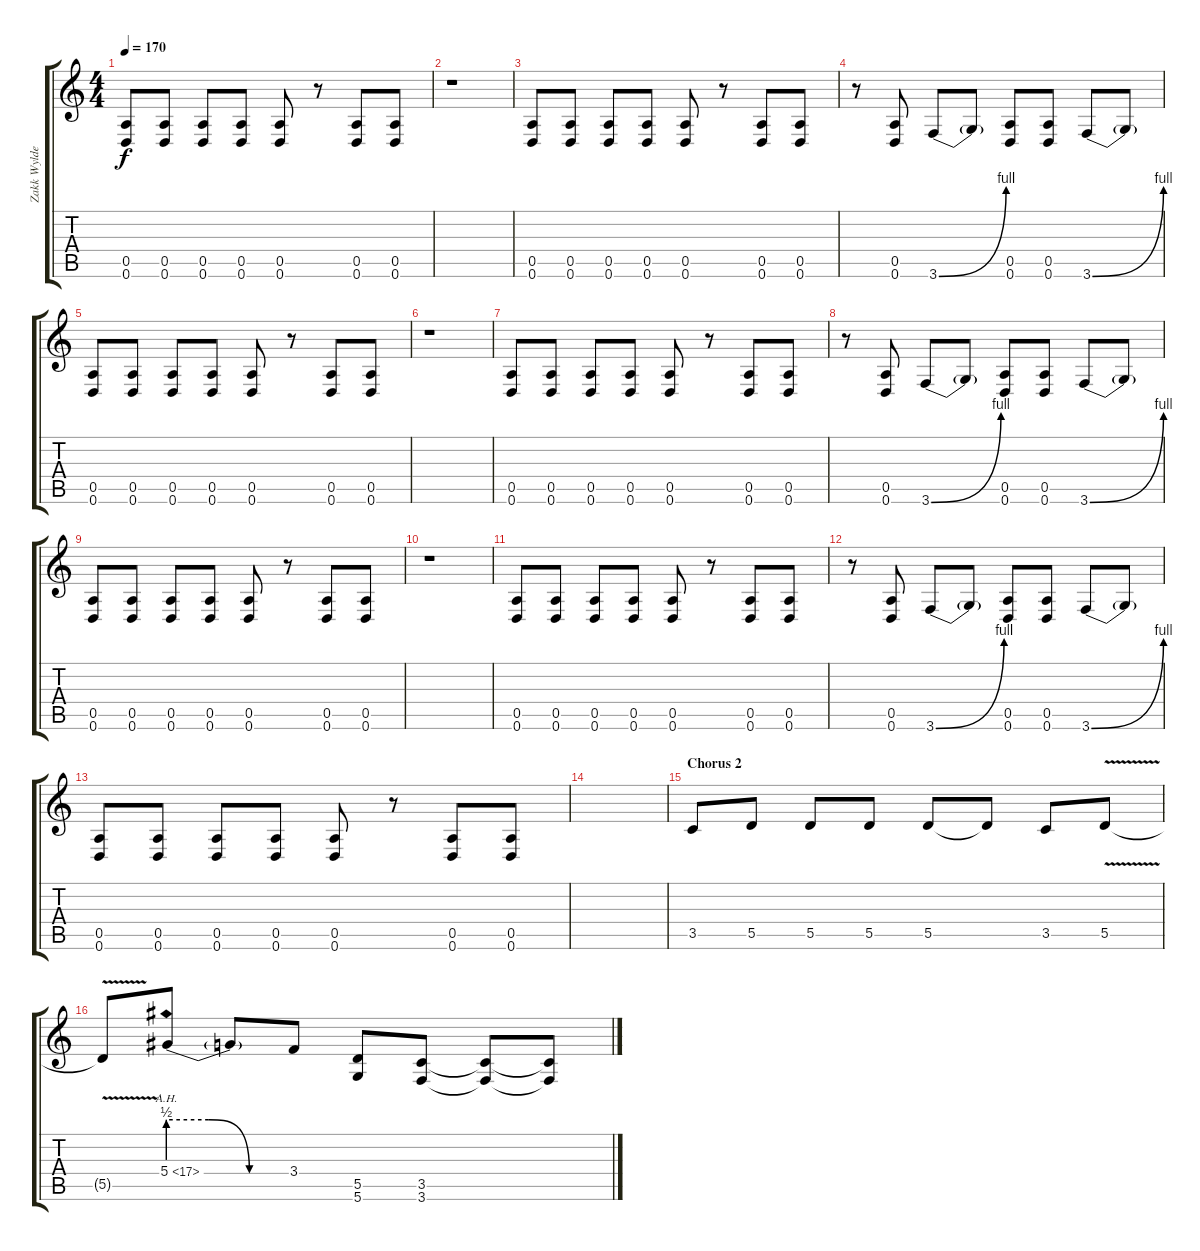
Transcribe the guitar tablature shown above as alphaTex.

\track ("Zakk Wylde (Rhythm Guitar)" "Zakk Wylde") {instrument overdrivenguitar}
\staff {score tabs}
\tuning (E4 B3 G3 D3 A2 D2) {hide}
\ts (4 4)
\tempo 170
\clef g2
\ks c
(0.5 0.6).8{dy f} (0.5 0.6).8 (0.5 0.6).8 (0.5 0.6).8 (0.5 0.6).8 r.8 (0.5 0.6).8 (0.5 0.6).8 |
r.1 |
(0.5 0.6).8 (0.5 0.6).8 (0.5 0.6).8 (0.5 0.6).8 (0.5 0.6).8 r.8 (0.5 0.6).8 (0.5 0.6).8 |
r.8 (0.5 0.6).8 3.6{be (bend 0 0 60 4)}.8 3.6{t}.8 (0.5 0.6).8 (0.5 0.6).8 3.6{be (bend 0 0 60 4)}.8 3.6{t}.8 |
(0.5 0.6).8 (0.5 0.6).8 (0.5 0.6).8 (0.5 0.6).8 (0.5 0.6).8 r.8 (0.5 0.6).8 (0.5 0.6).8 |
r.1 |
(0.5 0.6).8 (0.5 0.6).8 (0.5 0.6).8 (0.5 0.6).8 (0.5 0.6).8 r.8 (0.5 0.6).8 (0.5 0.6).8 |
r.8 (0.5 0.6).8 3.6{be (bend 0 0 60 4)}.8 3.6{t}.8 (0.5 0.6).8 (0.5 0.6).8 3.6{be (bend 0 0 60 4)}.8 3.6{t}.8 |
(0.5 0.6).8 (0.5 0.6).8 (0.5 0.6).8 (0.5 0.6).8 (0.5 0.6).8 r.8 (0.5 0.6).8 (0.5 0.6).8 |
r.1 |
(0.5 0.6).8 (0.5 0.6).8 (0.5 0.6).8 (0.5 0.6).8 (0.5 0.6).8 r.8 (0.5 0.6).8 (0.5 0.6).8 |
r.8 (0.5 0.6).8 3.6{be (bend 0 0 60 4)}.8 3.6{t}.8 (0.5 0.6).8 (0.5 0.6).8 3.6{be (bend 0 0 60 4)}.8 3.6{t}.8 |
(0.5 0.6).8 (0.5 0.6).8 (0.5 0.6).8 (0.5 0.6).8 (0.5 0.6).8 r.8 (0.5 0.6).8 (0.5 0.6).8 |
|
\section ("" "Chorus 2")
3.5.8 5.5.8 5.5.8 5.5.8 5.5.8 5.5{t}.8 3.5.8 5.5{v}.8 |
5.5{t}.8 5.4{be (custom 0 2 20 2 40 0 60 0) ah 12}.8 5.4{t}.8 3.4.8 (5.5 5.6).8 (3.5 3.6).8 (3.5{t} 3.6{t}).8 (3.5{t} 3.6{t}).8
